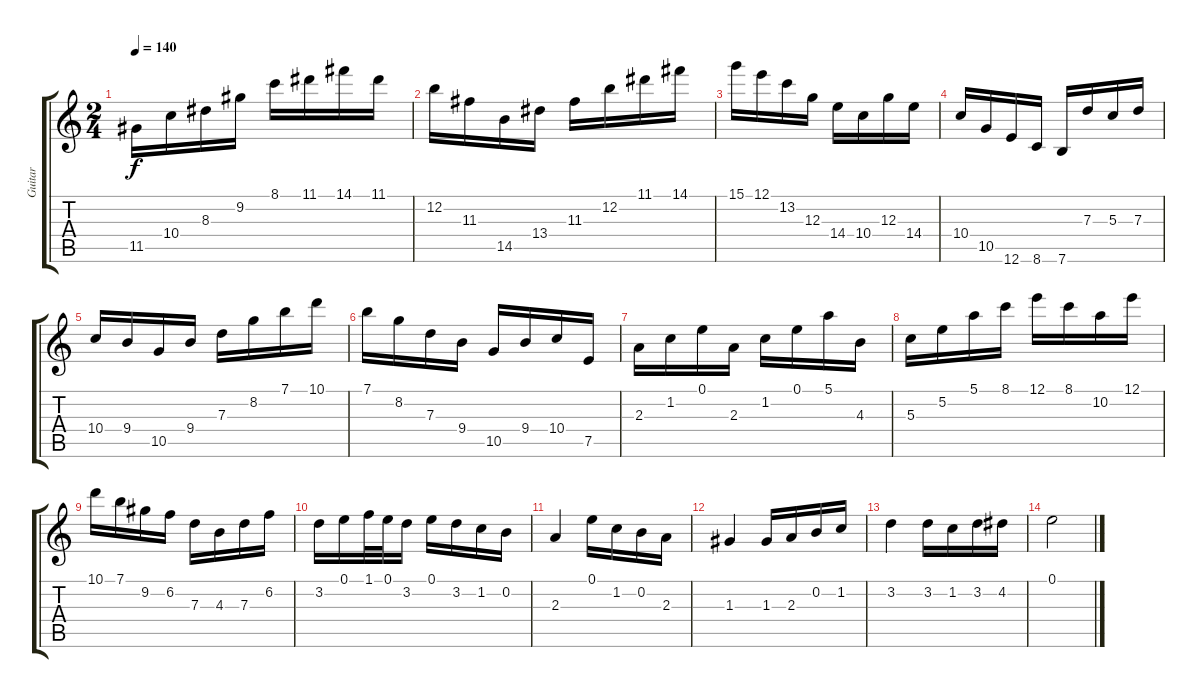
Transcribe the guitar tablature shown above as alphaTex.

\track ("Guitar" "Guitar") {instrument acousticguitarsteel}
\staff {score tabs}
\tuning (E4 B3 G3 D3 A2 E2) {hide}
\ts (2 4)
\tempo 140
\clef g2
\ks c
11.5.16{dy f} 10.4.16 8.3.16 9.2.16 8.1.16 11.1.16 14.1.16 11.1.16 |
12.2.16 11.3.16 14.5.16 13.4.16 11.3.16 12.2.16 11.1.16 14.1.16 |
15.1.16 12.1.16 13.2.16 12.3.16 14.4.16 10.4.16 12.3.16 14.4.16 |
10.4.16 10.5.16 12.6.16 8.6.16 7.6.16 7.3.16 5.3.16 7.3.16 |
10.4.16 9.4.16 10.5.16 9.4.16 7.3.16 8.2.16 7.1.16 10.1.16 |
7.1.16 8.2.16 7.3.16 9.4.16 10.5.16 9.4.16 10.4.16 7.5.16 |
2.3.16 1.2.16 0.1.16 2.3.16 1.2.16 0.1.16 5.1.16 4.3.16 |
5.3.16 5.2.16 5.1.16 8.1.16 12.1.16 8.1.16 10.2.16 12.1.16 |
10.1.16 7.1.16 9.2.16 6.2.16 7.3.16 4.3.16 7.3.16 6.2.16 |
3.2.16 0.1.16 1.1.32 0.1.32 3.2.16 0.1.16 3.2.16 1.2.16 0.2.16 |
2.3.4 0.1.16 1.2.16 0.2.16 2.3.16 |
1.3.4 1.3.16 2.3.16 0.2.16 1.2.16 |
3.2.4 3.2.16 1.2.16 3.2.16 4.2.16 |
0.1.2
